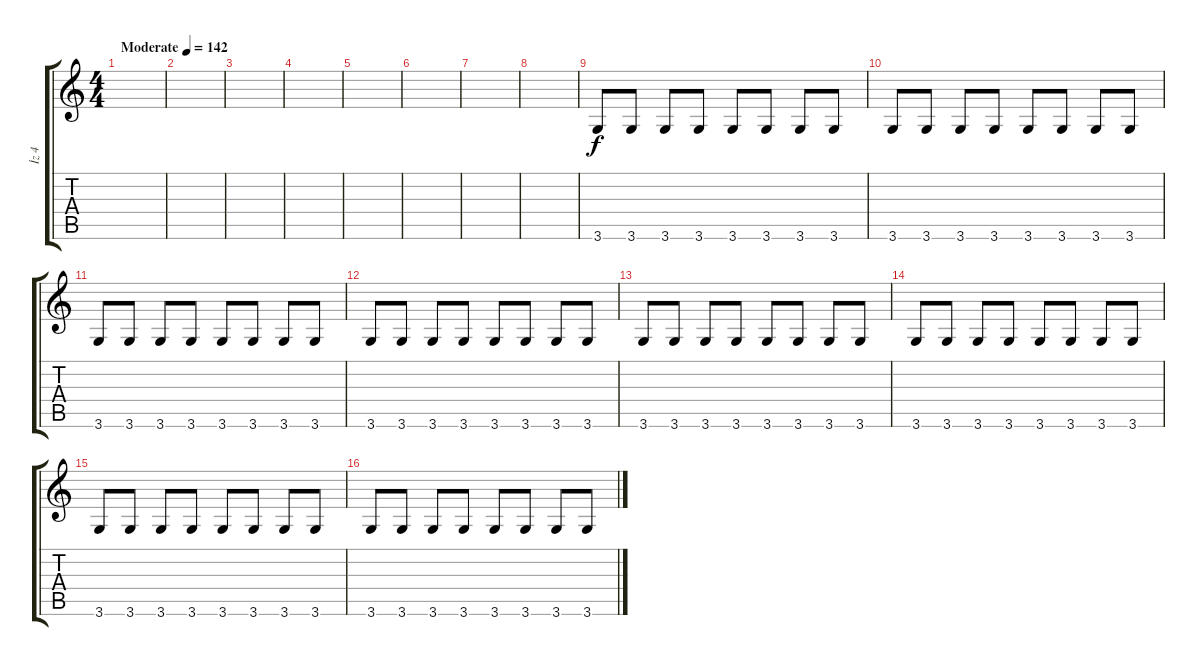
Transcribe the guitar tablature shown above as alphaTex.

\track ("İz 4" "İz 4") {instrument overdrivenguitar}
\staff {score tabs}
\tuning (E4 B3 G3 D3 A2 E2) {hide}
\ts (4 4)
\tempo (142 "Moderate")
\clef g2
\ks c
|
|
|
|
|
|
|
|
3.6.8 3.6.8 3.6.8 3.6.8 3.6.8 3.6.8 3.6.8 3.6.8 |
3.6.8 3.6.8 3.6.8 3.6.8 3.6.8 3.6.8 3.6.8 3.6.8 |
3.6.8 3.6.8 3.6.8 3.6.8 3.6.8 3.6.8 3.6.8 3.6.8 |
3.6.8 3.6.8 3.6.8 3.6.8 3.6.8 3.6.8 3.6.8 3.6.8 |
3.6.8 3.6.8 3.6.8 3.6.8 3.6.8 3.6.8 3.6.8 3.6.8 |
3.6.8 3.6.8 3.6.8 3.6.8 3.6.8 3.6.8 3.6.8 3.6.8 |
3.6.8 3.6.8 3.6.8 3.6.8 3.6.8 3.6.8 3.6.8 3.6.8 |
3.6.8 3.6.8 3.6.8 3.6.8 3.6.8 3.6.8 3.6.8 3.6.8
